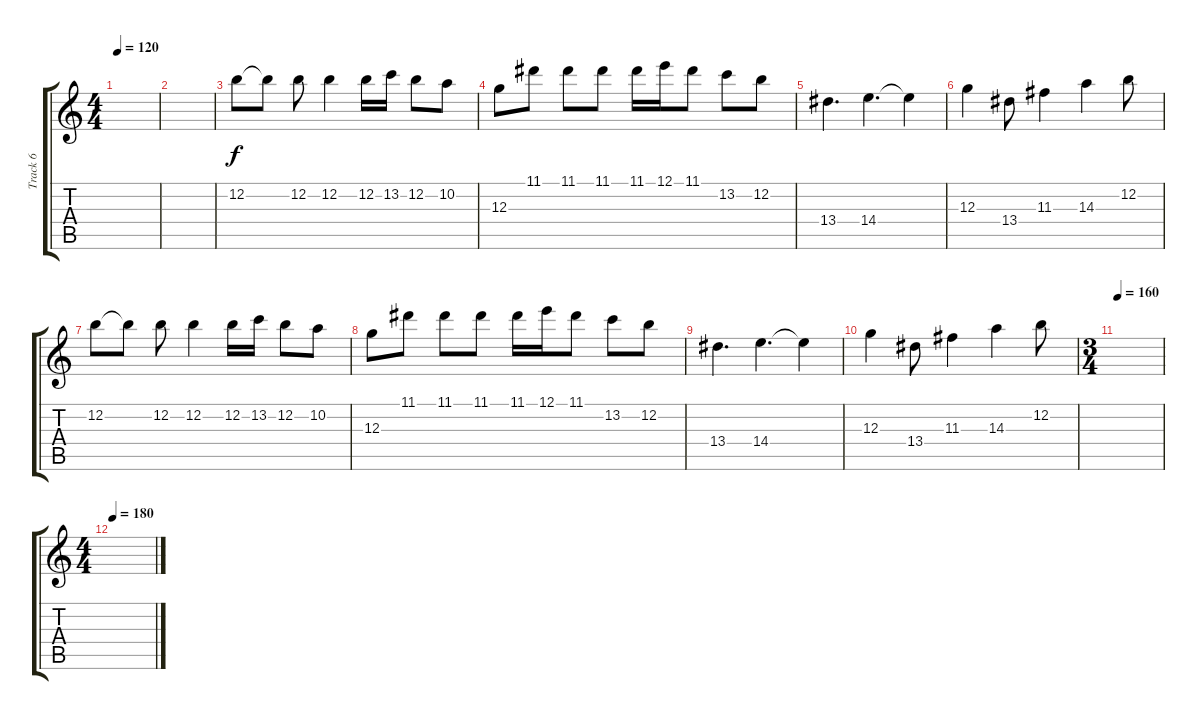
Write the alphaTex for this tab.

\track ("Track 6" "Track 6") {instrument distortionguitar}
\staff {score tabs}
\tuning (E4 B3 G3 D3 A2 E2) {hide}
\ts (4 4)
\tempo 120
\clef g2
\ks c
|
|
12.2.8 12.2{t}.8 12.2.8 12.2.4 12.2.16 13.2.16 12.2.8 10.2.8 |
12.3.8 11.1.8 11.1.8 11.1.8 11.1.16 12.1.16 11.1.8 13.2.8 12.2.8 |
13.4.4{d} 14.4.4{d} 14.4{t}.4 |
12.3.4 13.4.8 11.3.4 14.3.4 12.2.8 |
12.2.8 12.2{t}.8 12.2.8 12.2.4 12.2.16 13.2.16 12.2.8 10.2.8 |
12.3.8 11.1.8 11.1.8 11.1.8 11.1.16 12.1.16 11.1.8 13.2.8 12.2.8 |
13.4.4{d} 14.4.4{d} 14.4{t}.4 |
12.3.4 13.4.8 11.3.4 14.3.4 12.2.8 |
\ts (3 4)
\tempo 160
|
\ts (4 4)
\tempo 180
